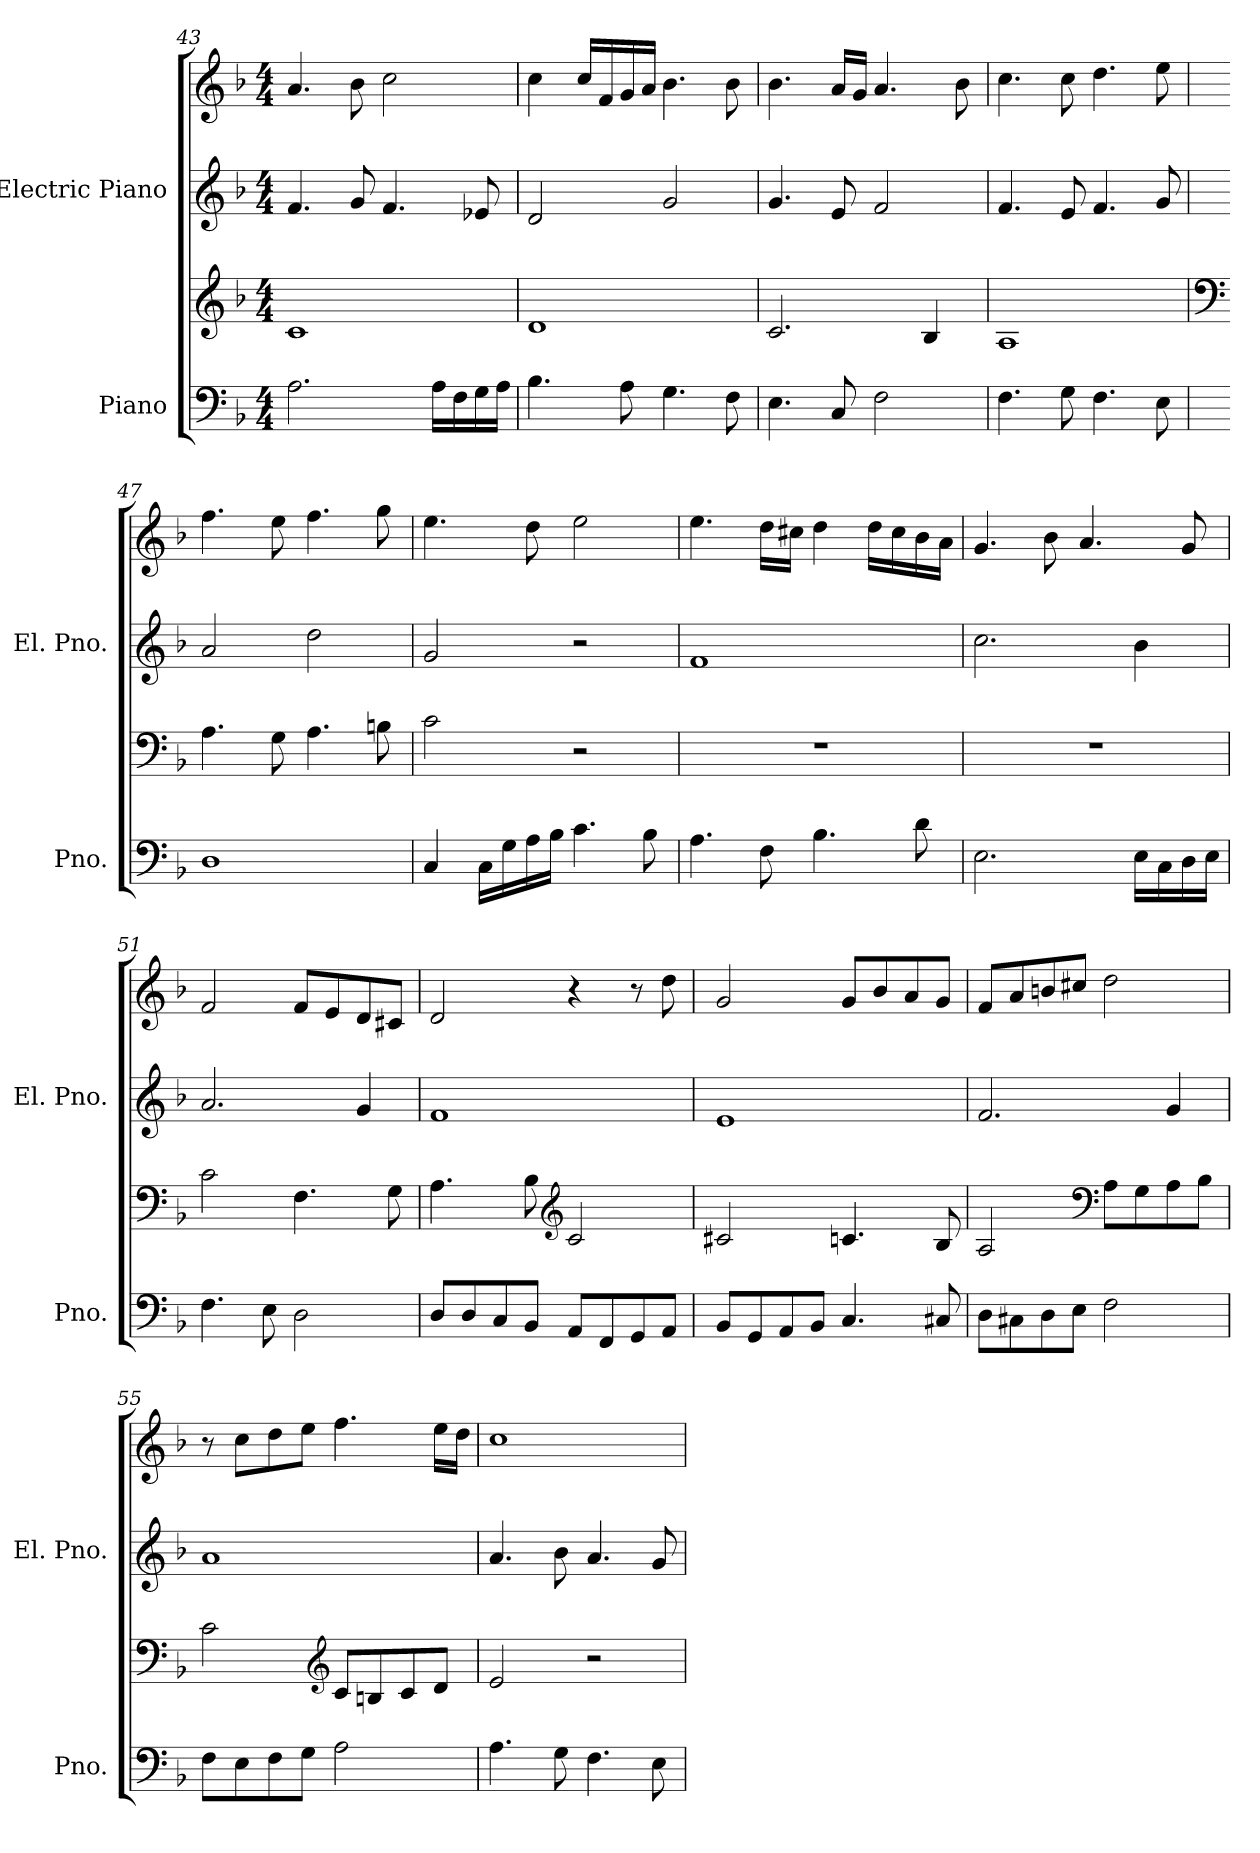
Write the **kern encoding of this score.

**kern	**kern	**kern	**kern
*part2	*part2	*part1	*part1
*staff4	*staff3	*staff2	*staff1
*I"Piano	*	*I"Electric Piano	*
*I'Pno.	*	*I'El. Pno.	*
!!LO:PB:g=z
*clefF4	*clefG2	*clefG2	*clefG2
*k[b-]	*k[b-]	*k[b-]	*k[b-]
*M4/4	*M4/4	*M4/4	*M4/4
=43	=43	=43	=43
2.A\	1c	4.f/	4.a/
.	.	8g/	8b-\
.	.	4.f/	2cc\
16A\LL	.	.	.
16F\	.	.	.
16G\	.	8e-X/	.
16A\JJ	.	.	.
=44	=44	=44	=44
4.B-\	1d	2d/	4cc\
.	.	.	16cc/LL
.	.	.	16f/
8A\	.	.	16g/
.	.	.	16a/JJ
4.G\	.	2g/	4.b-\
8F\	.	.	8b-\
=45	=45	=45	=45
4.E\	2.c/	4.g/	4.b-\
8C/	.	8e/	16a/LL
.	.	.	16g/JJ
2F\	.	2f/	4.a/
.	4B-/	.	.
.	.	.	8b-\
=46	=46	=46	=46
4.F\	1A	4.f/	4.cc\
8G\	.	8e/	8cc\
4.F\	.	4.f/	4.dd\
8E\	.	8g/	8ee\
=47	=47	=47	=47
*	*clefF4	*	*
1D	4.A\	2a/	4.ff\
.	8G\	.	8ee\
.	4.A\	2dd\	4.ff\
.	8Bn\	.	8gg\
!!LO:LB:g=z
=48	=48	=48	=48
4C/	2c\	2g/	4.ee\
16C\LL	.	.	.
16G\	.	.	.
16A\	.	.	8dd\
16B-\JJ	.	.	.
4.c\	2r	2r	2ee\
8B-\	.	.	.
=49	=49	=49	=49
4.A\	1r	1f	4.ee\
8F\	.	.	16dd\LL
.	.	.	16cc#X\JJ
4.B-\	.	.	4dd\
.	.	.	16dd\LL
.	.	.	16cc#\
8d\	.	.	16b-\
.	.	.	16a\JJ
=50	=50	=50	=50
2.E\	1r	2.cc\	4.g/
.	.	.	8b-\
.	.	.	4.a/
16E\LL	.	4b-\	.
16C\	.	.	.
16D\	.	.	8g/
16E\JJ	.	.	.
=51	=51	=51	=51
4.F\	2c\	2.a/	2f/
8E\	.	.	.
2D\	4.F\	.	8f/L
.	.	.	8e/
.	.	4g/	8d/
.	8G\	.	8c#X/J
!!LO:LB:g=z
=52	=52	=52	=52
8D/L	4.A\	1f	2d/
8D/	.	.	.
8C/	.	.	.
8BB-/J	8B-\	.	.
*	*clefG2	*	*
8AA/L	2c/	.	4r
8FF/	.	.	.
8GG/	.	.	8r
8AA/J	.	.	8dd\
=53	=53	=53	=53
8BB-/L	2c#X/	1e	2g/
8GG/	.	.	.
8AA/	.	.	.
8BB-/J	.	.	.
4.C/	4.cn/	.	8g/L
.	.	.	8b-/
.	.	.	8a/
8C#X/	8B-/	.	8g/J
=54	=54	=54	=54
8D\L	2A/	2.f/	8f/L
8C#X\	.	.	8a/
8D\	.	.	8bn/
8E\J	.	.	8cc#X/J
*	*clefF4	*	*
2F\	8A\L	.	2dd\
.	8G\	.	.
.	8A\	4g/	.
.	8B-\J	.	.
!!LO:PB:g=z
=55	=55	=55	=55
8F\L	2c\	1a	8r
8E\	.	.	8cc\L
8F\	.	.	8dd\
8G\J	.	.	8ee\J
*	*clefG2	*	*
2A\	8c/L	.	4.ff\
.	8Bn/	.	.
.	8c/	.	.
.	8d/J	.	16ee\LL
.	.	.	16dd\JJ
=56	=56	=56	=56
4.A\	2e/	4.a/	1cc
8G\	.	8b-\	.
4.F\	2r	4.a/	.
8E\	.	8g/	.
=	=	=	=
*-	*-	*-	*-
